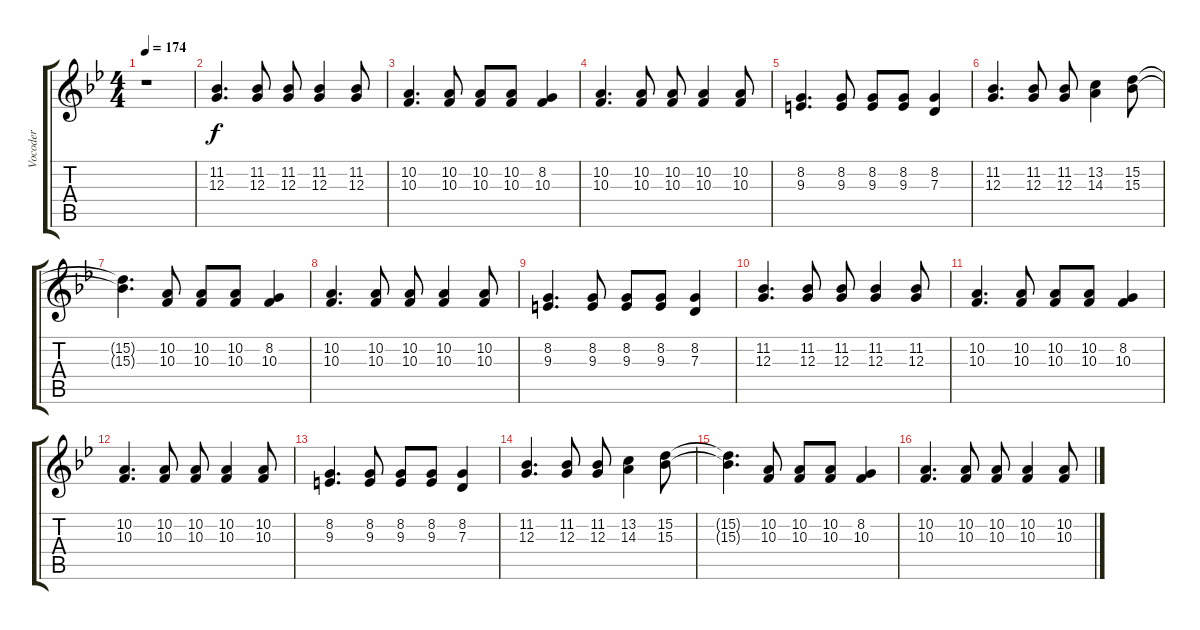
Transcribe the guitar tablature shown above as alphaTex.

\track ("Vocoder" "Vocoder") {instrument lead2sawtooth}
\staff {score tabs}
\tuning (E4 B3 G3 D3 A2 E2) {hide}
\ts (4 4)
\tempo 174
\clef g2
\ks gminor
r.1{dy f} |
(11.2 12.3).4{d} (11.2 12.3).8 (11.2 12.3).8 (11.2 12.3).4 (11.2 12.3).8 |
(10.2 10.3).4{d} (10.2 10.3).8 (10.2 10.3).8 (10.2 10.3).8 (8.2 10.3).4 |
(10.2 10.3).4{d} (10.2 10.3).8 (10.2 10.3).8 (10.2 10.3).4 (10.2 10.3).8 |
(8.2 9.3).4{d} (8.2 9.3).8 (8.2 9.3).8 (8.2 9.3).8 (8.2 7.3).4 |
(11.2 12.3).4{d} (11.2 12.3).8 (11.2 12.3).8 (13.2 14.3).4 (15.2 15.3).8 |
(15.2{t} 15.3{t}).4{d} (10.2 10.3).8 (10.2 10.3).8 (10.2 10.3).8 (8.2 10.3).4 |
(10.2 10.3).4{d} (10.2 10.3).8 (10.2 10.3).8 (10.2 10.3).4 (10.2 10.3).8 |
(8.2 9.3).4{d} (8.2 9.3).8 (8.2 9.3).8 (8.2 9.3).8 (8.2 7.3).4 |
(11.2 12.3).4{d} (11.2 12.3).8 (11.2 12.3).8 (11.2 12.3).4 (11.2 12.3).8 |
(10.2 10.3).4{d} (10.2 10.3).8 (10.2 10.3).8 (10.2 10.3).8 (8.2 10.3).4 |
(10.2 10.3).4{d} (10.2 10.3).8 (10.2 10.3).8 (10.2 10.3).4 (10.2 10.3).8 |
(8.2 9.3).4{d} (8.2 9.3).8 (8.2 9.3).8 (8.2 9.3).8 (8.2 7.3).4 |
(11.2 12.3).4{d} (11.2 12.3).8 (11.2 12.3).8 (13.2 14.3).4 (15.2 15.3).8 |
(15.2{t} 15.3{t}).4{d} (10.2 10.3).8 (10.2 10.3).8 (10.2 10.3).8 (8.2 10.3).4 |
(10.2 10.3).4{d} (10.2 10.3).8 (10.2 10.3).8 (10.2 10.3).4 (10.2 10.3).8
